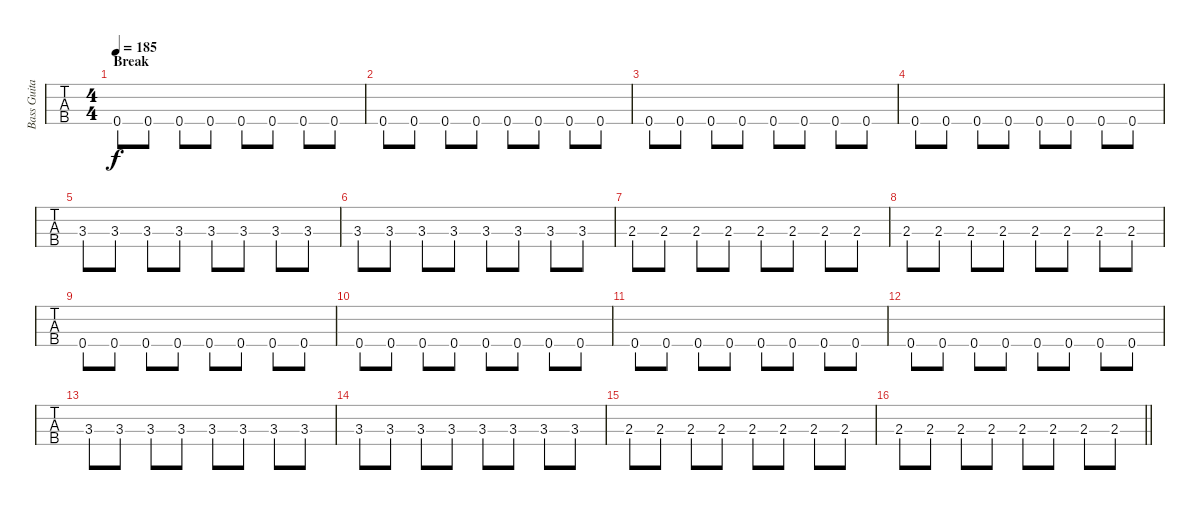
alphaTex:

\track ("Bass Guitar" "Bass Guita") {instrument electricbassfinger}
\staff {tabs}
\tuning (Eb2 Bb1 F1 C1) {hide}
\ts (4 4)
\section ("" "Break")
\tempo 185
\clef f4
\ks c
0.4.8{dy f} 0.4.8 0.4.8 0.4.8 0.4.8 0.4.8 0.4.8 0.4.8 |
0.4.8 0.4.8 0.4.8 0.4.8 0.4.8 0.4.8 0.4.8 0.4.8 |
0.4.8 0.4.8 0.4.8 0.4.8 0.4.8 0.4.8 0.4.8 0.4.8 |
0.4.8 0.4.8 0.4.8 0.4.8 0.4.8 0.4.8 0.4.8 0.4.8 |
3.3.8 3.3.8 3.3.8 3.3.8 3.3.8 3.3.8 3.3.8 3.3.8 |
3.3.8 3.3.8 3.3.8 3.3.8 3.3.8 3.3.8 3.3.8 3.3.8 |
2.3.8 2.3.8 2.3.8 2.3.8 2.3.8 2.3.8 2.3.8 2.3.8 |
2.3.8 2.3.8 2.3.8 2.3.8 2.3.8 2.3.8 2.3.8 2.3.8 |
0.4.8 0.4.8 0.4.8 0.4.8 0.4.8 0.4.8 0.4.8 0.4.8 |
0.4.8 0.4.8 0.4.8 0.4.8 0.4.8 0.4.8 0.4.8 0.4.8 |
0.4.8 0.4.8 0.4.8 0.4.8 0.4.8 0.4.8 0.4.8 0.4.8 |
0.4.8 0.4.8 0.4.8 0.4.8 0.4.8 0.4.8 0.4.8 0.4.8 |
3.3.8 3.3.8 3.3.8 3.3.8 3.3.8 3.3.8 3.3.8 3.3.8 |
3.3.8 3.3.8 3.3.8 3.3.8 3.3.8 3.3.8 3.3.8 3.3.8 |
2.3.8 2.3.8 2.3.8 2.3.8 2.3.8 2.3.8 2.3.8 2.3.8 |
\barLineRight lightlight
2.3.8 2.3.8 2.3.8 2.3.8 2.3.8 2.3.8 2.3.8 2.3.8
